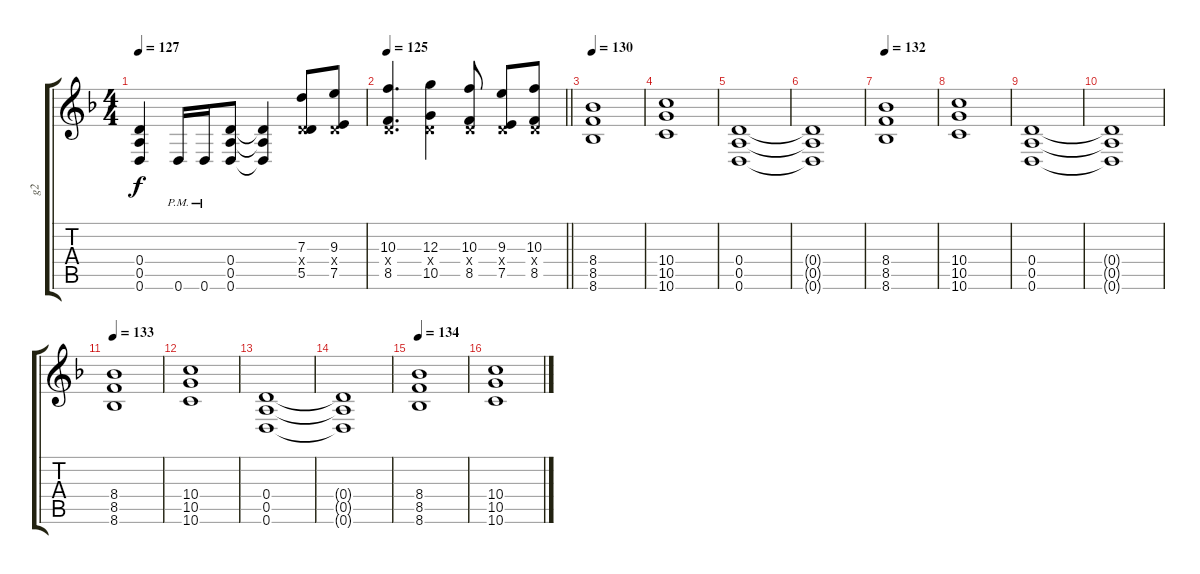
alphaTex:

\track ("g2" "g2") {instrument distortionguitar}
\staff {score tabs}
\tuning (E4 B3 G3 D3 A2 D2) {hide}
\ts (4 4)
\tempo 127
\clef g2
\ks f
(0.4 0.5 0.6).4{dy f} 0.6{pm}.16 0.6{pm}.16 (0.4 0.5 0.6).8 (0.4{t} 0.5{t} 0.6{t}).4 (7.3 0.4{x} 5.5).8 (9.3 0.4{x} 7.5).8 |
\tempo 125
\barLineRight lightlight
(10.3 0.4{x} 8.5).4{d} (12.3 0.4{x} 10.5).4 (10.3 0.4{x} 8.5).8 (9.3 0.4{x} 7.5).8 (10.3 0.4{x} 8.5).8 |
\section ("" "")
\tempo 130
(8.4 8.5 8.6).1 |
(10.4 10.5 10.6).1 |
(0.4 0.5 0.6).1 |
(0.4{t} 0.5{t} 0.6{t}).1 |
\tempo 132
(8.4 8.5 8.6).1 |
(10.4 10.5 10.6).1 |
(0.4 0.5 0.6).1 |
(0.4{t} 0.5{t} 0.6{t}).1 |
\tempo 133
(8.4 8.5 8.6).1 |
(10.4 10.5 10.6).1 |
(0.4 0.5 0.6).1 |
(0.4{t} 0.5{t} 0.6{t}).1 |
\tempo 134
(8.4 8.5 8.6).1 |
(10.4 10.5 10.6).1
